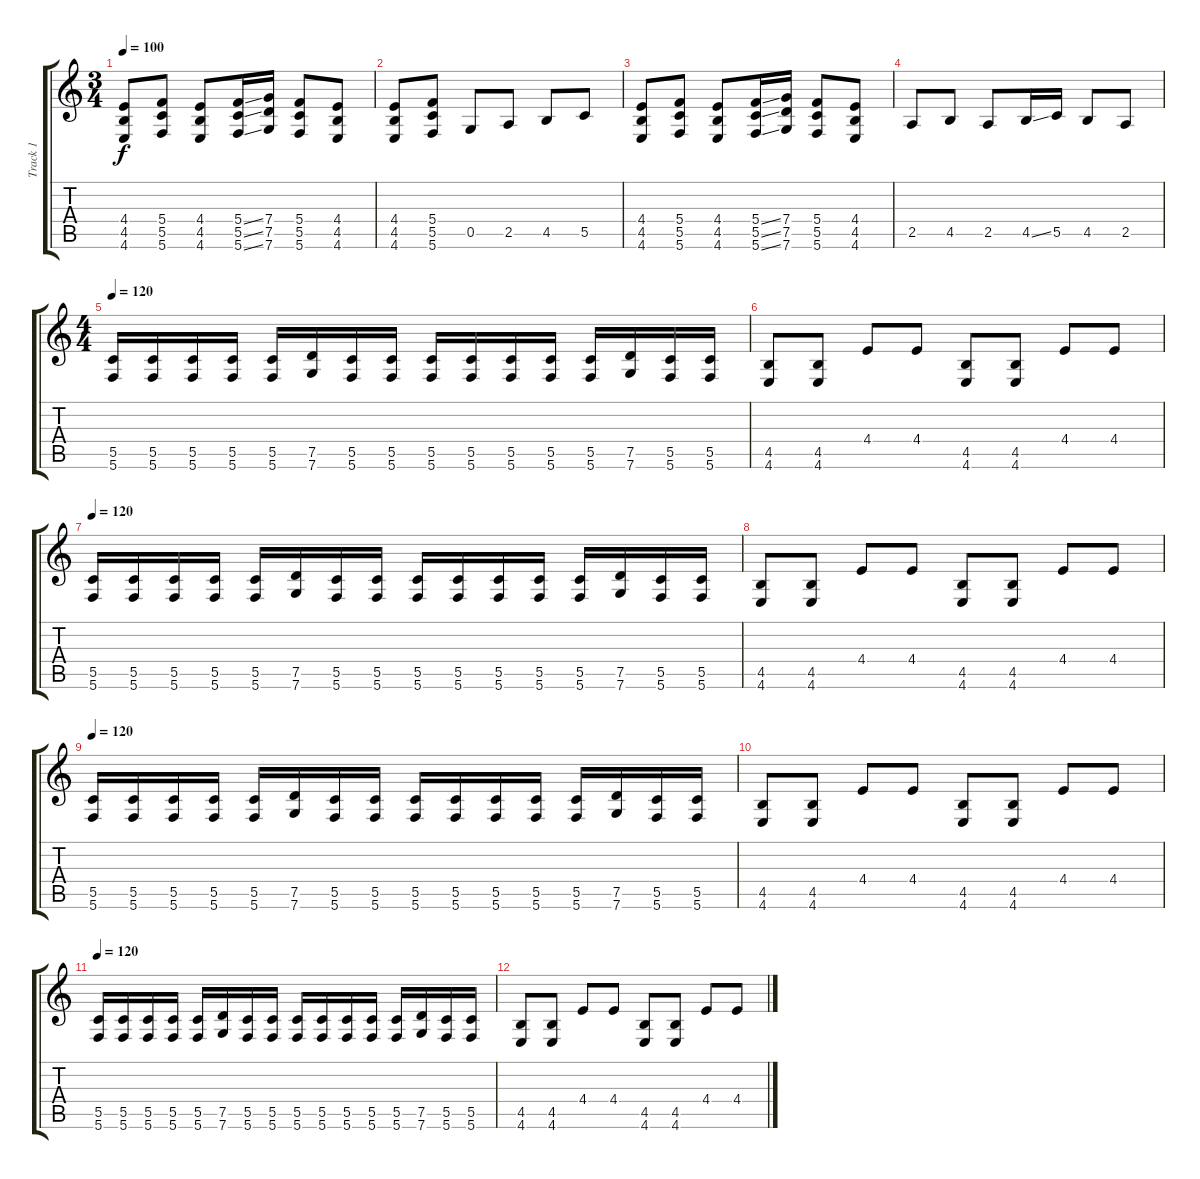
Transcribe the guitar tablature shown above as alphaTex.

\track ("Track 1" "Track 1") {instrument overdrivenguitar}
\staff {score tabs}
\tuning (D4 A3 F3 C3 G2 C2) {hide}
\ts (3 4)
\tempo 100
\clef g2
\ks c
(4.4 4.5 4.6).8{dy f} (5.4 5.5 5.6).8 (4.4 4.5 4.6).8 (5.4{ss} 5.5{ss} 5.6{ss}).16 (7.4 7.5 7.6).16 (5.4 5.5 5.6).8 (4.4 4.5 4.6).8 |
(4.4 4.5 4.6).8 (5.4 5.5 5.6).8 0.5.8 2.5.8 4.5.8 5.5.8 |
(4.4 4.5 4.6).8 (5.4 5.5 5.6).8 (4.4 4.5 4.6).8 (5.4{ss} 5.5{ss} 5.6{ss}).16 (7.4 7.5 7.6).16 (5.4 5.5 5.6).8 (4.4 4.5 4.6).8 |
2.5.8 4.5.8 2.5.8 4.5{ss}.16 5.5.16 4.5.8 2.5.8 |
\ts (4 4)
\tempo 120
(5.5 5.6).16 (5.5 5.6).16 (5.5 5.6).16 (5.5 5.6).16 (5.5 5.6).16 (7.5 7.6).16 (5.5 5.6).16 (5.5 5.6).16 (5.5 5.6).16 (5.5 5.6).16 (5.5 5.6).16 (5.5 5.6).16 (5.5 5.6).16 (7.5 7.6).16 (5.5 5.6).16 (5.5 5.6).16 |
(4.5 4.6).8 (4.5 4.6).8 4.4.8 4.4.8 (4.5 4.6).8 (4.5 4.6).8 4.4.8 4.4.8 |
\tempo 120
(5.5 5.6).16 (5.5 5.6).16 (5.5 5.6).16 (5.5 5.6).16 (5.5 5.6).16 (7.5 7.6).16 (5.5 5.6).16 (5.5 5.6).16 (5.5 5.6).16 (5.5 5.6).16 (5.5 5.6).16 (5.5 5.6).16 (5.5 5.6).16 (7.5 7.6).16 (5.5 5.6).16 (5.5 5.6).16 |
(4.5 4.6).8 (4.5 4.6).8 4.4.8 4.4.8 (4.5 4.6).8 (4.5 4.6).8 4.4.8 4.4.8 |
\tempo 120
(5.5 5.6).16 (5.5 5.6).16 (5.5 5.6).16 (5.5 5.6).16 (5.5 5.6).16 (7.5 7.6).16 (5.5 5.6).16 (5.5 5.6).16 (5.5 5.6).16 (5.5 5.6).16 (5.5 5.6).16 (5.5 5.6).16 (5.5 5.6).16 (7.5 7.6).16 (5.5 5.6).16 (5.5 5.6).16 |
(4.5 4.6).8 (4.5 4.6).8 4.4.8 4.4.8 (4.5 4.6).8 (4.5 4.6).8 4.4.8 4.4.8 |
\tempo 120
(5.5 5.6).16 (5.5 5.6).16 (5.5 5.6).16 (5.5 5.6).16 (5.5 5.6).16 (7.5 7.6).16 (5.5 5.6).16 (5.5 5.6).16 (5.5 5.6).16 (5.5 5.6).16 (5.5 5.6).16 (5.5 5.6).16 (5.5 5.6).16 (7.5 7.6).16 (5.5 5.6).16 (5.5 5.6).16 |
(4.5 4.6).8 (4.5 4.6).8 4.4.8 4.4.8 (4.5 4.6).8 (4.5 4.6).8 4.4.8 4.4.8
